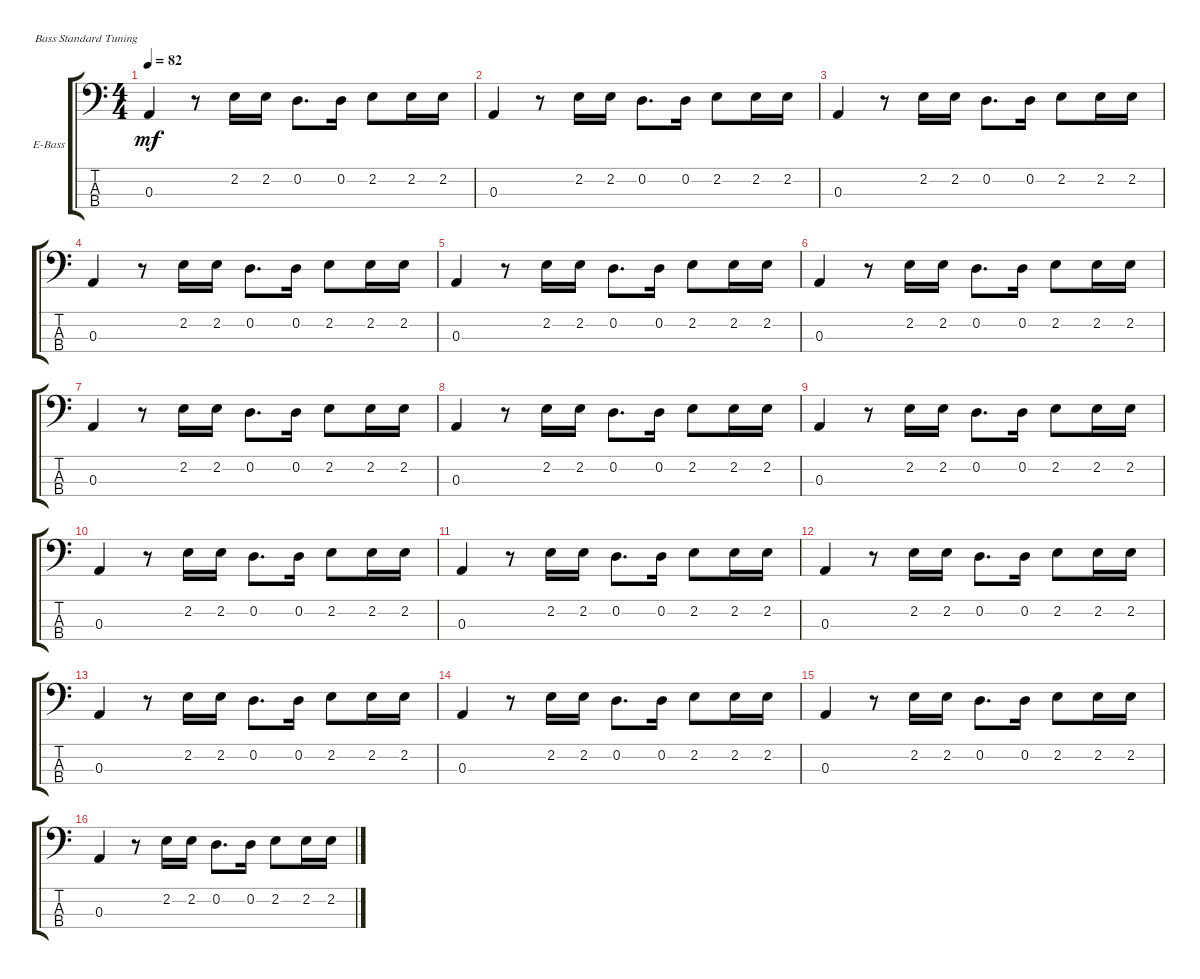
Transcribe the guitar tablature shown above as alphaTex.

\bracketExtendMode groupsimilarinstruments
\firstSystemTrackNameOrientation horizontal
\otherSystemsTrackNameOrientation horizontal
\track ("Bass" "E-Bass") {instrument electricbassfinger}
\staff {score tabs}
\tuning (G2 D2 A1 E1)
\ts (4 4)
\tempo 82
\clef f4
\ks aminor
0.3.4{dy mf} r.8 2.2.16 2.2.16 0.2.8{d} 0.2.16 2.2.8 2.2.16 2.2.16 |
0.3.4 r.8 2.2.16 2.2.16 0.2.8{d} 0.2.16 2.2.8 2.2.16 2.2.16 |
0.3.4 r.8 2.2.16 2.2.16 0.2.8{d} 0.2.16 2.2.8 2.2.16 2.2.16 |
0.3.4 r.8 2.2.16 2.2.16 0.2.8{d} 0.2.16 2.2.8 2.2.16 2.2.16 |
0.3.4 r.8 2.2.16 2.2.16 0.2.8{d} 0.2.16 2.2.8 2.2.16 2.2.16 |
0.3.4 r.8 2.2.16 2.2.16 0.2.8{d} 0.2.16 2.2.8 2.2.16 2.2.16 |
0.3.4 r.8 2.2.16 2.2.16 0.2.8{d} 0.2.16 2.2.8 2.2.16 2.2.16 |
0.3.4 r.8 2.2.16 2.2.16 0.2.8{d} 0.2.16 2.2.8 2.2.16 2.2.16 |
0.3.4 r.8 2.2.16 2.2.16 0.2.8{d} 0.2.16 2.2.8 2.2.16 2.2.16 |
0.3.4 r.8 2.2.16 2.2.16 0.2.8{d} 0.2.16 2.2.8 2.2.16 2.2.16 |
0.3.4 r.8 2.2.16 2.2.16 0.2.8{d} 0.2.16 2.2.8 2.2.16 2.2.16 |
0.3.4 r.8 2.2.16 2.2.16 0.2.8{d} 0.2.16 2.2.8 2.2.16 2.2.16 |
0.3.4 r.8 2.2.16 2.2.16 0.2.8{d} 0.2.16 2.2.8 2.2.16 2.2.16 |
0.3.4 r.8 2.2.16 2.2.16 0.2.8{d} 0.2.16 2.2.8 2.2.16 2.2.16 |
0.3.4 r.8 2.2.16 2.2.16 0.2.8{d} 0.2.16 2.2.8 2.2.16 2.2.16 |
0.3.4 r.8 2.2.16 2.2.16 0.2.8{d} 0.2.16 2.2.8 2.2.16 2.2.16
